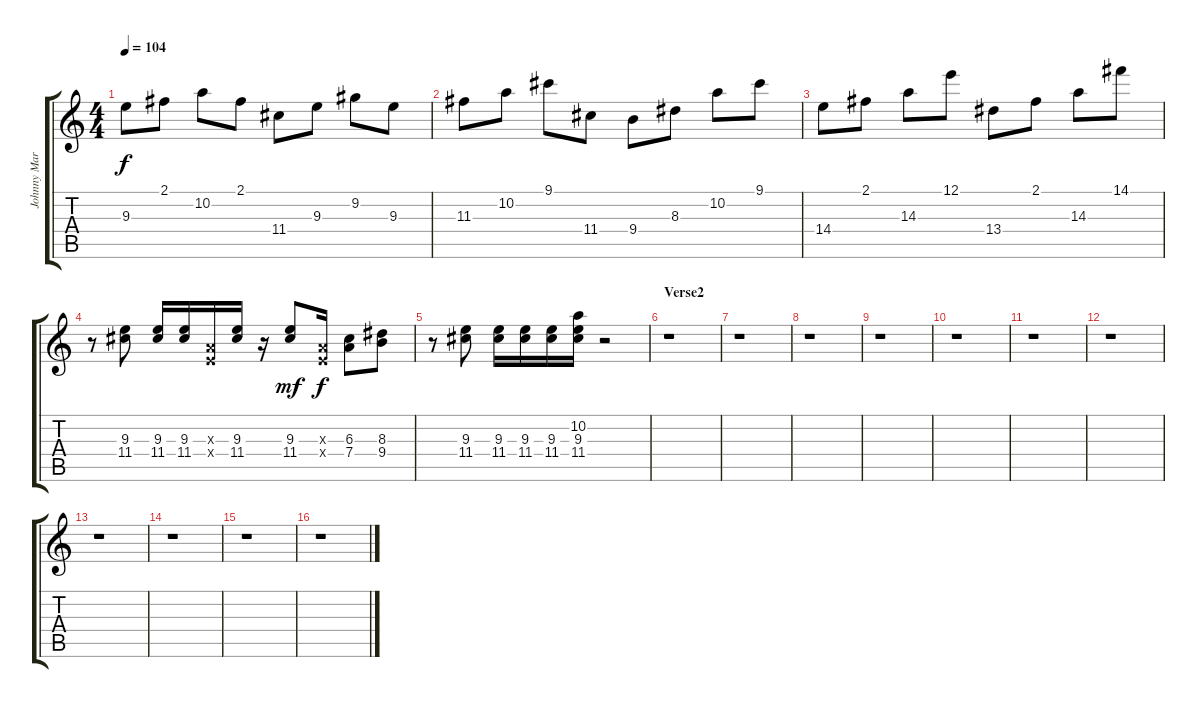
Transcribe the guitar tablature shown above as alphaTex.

\track ("Johnny Marr|Lead 2" "Johnny Mar") {instrument electricguitarclean}
\staff {score tabs}
\tuning (E4 B3 G3 D3 A2 E2) {hide}
\ts (4 4)
\tempo 104
\clef g2
\ks c
9.3.8{dy f} 2.1.8 10.2.8 2.1.8 11.4.8 9.3.8 9.2.8 9.3.8 |
11.3.8 10.2.8 9.1.8 11.4.8 9.4.8 8.3.8 10.2.8 9.1.8 |
14.4.8 2.1.8 14.3.8 12.1.8 13.4.8 2.1.8 14.3.8 14.1.8 |
r.8 (9.3 11.4).8 (9.3 11.4).16 (9.3 11.4).16 (2.3{x} 2.4{x}).16 (9.3 11.4).16 r.16 (9.3 11.4).8{dy mf} (2.3{x} 2.4{x}).16{dy f} (6.3 7.4).8 (8.3 9.4).8 |
r.8 (9.3 11.4).8 (9.3 11.4).16 (9.3 11.4).16 (9.3 11.4).16 (10.2 9.3 11.4).16 r.2 |
\section ("" "Verse2")
r.1 |
r.1 |
r.1 |
r.1 |
r.1 |
r.1 |
r.1 |
r.1 |
r.1 |
r.1 |
r.1
